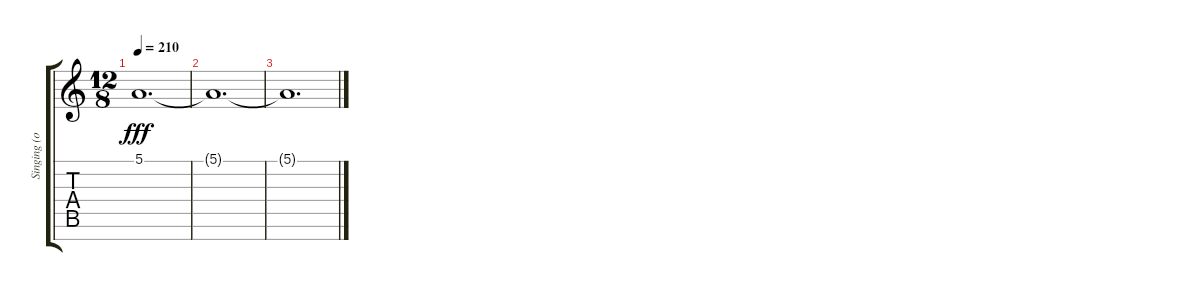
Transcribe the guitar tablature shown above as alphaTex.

\track ("Singing (or screaming)" "Singing (o") {instrument choiraahs}
\staff {score tabs}
\tuning (E4 B3 G3 D3 A2 E2 B1) {hide}
\ts (12 8)
\tempo 210
\clef g2
\ks c
5.1{t}.1{d dy fff} |
5.1{t}.1{d} |
5.1{t}.1{d}
